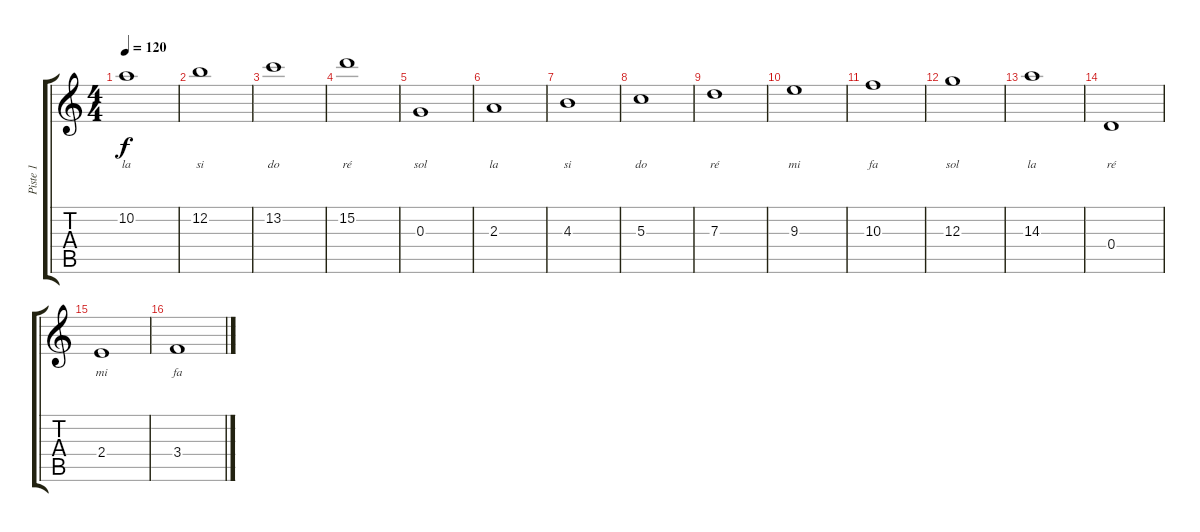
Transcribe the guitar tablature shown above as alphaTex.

\track ("Piste 1" "Piste 1") {instrument acousticguitarsteel}
\staff {score tabs}
\tuning (E4 B3 G3 D3 A2 E2) {hide}
\ts (4 4)
\tempo 120
\clef g2
\ks c
10.2.1{lyrics (0 "la") lyrics (1 "") lyrics (2 "") lyrics (3 "") lyrics (4 "") dy f} |
12.2.1{lyrics (0 "si") lyrics (1 "") lyrics (2 "") lyrics (3 "") lyrics (4 "")} |
13.2.1{lyrics (0 "do") lyrics (1 "") lyrics (2 "") lyrics (3 "") lyrics (4 "")} |
15.2.1{lyrics (0 "ré") lyrics (1 "") lyrics (2 "") lyrics (3 "") lyrics (4 "")} |
0.3.1{lyrics (0 "sol") lyrics (1 "") lyrics (2 "") lyrics (3 "") lyrics (4 "")} |
2.3.1{lyrics (0 "la") lyrics (1 "") lyrics (2 "") lyrics (3 "") lyrics (4 "")} |
4.3.1{lyrics (0 "si") lyrics (1 "") lyrics (2 "") lyrics (3 "") lyrics (4 "")} |
5.3.1{lyrics (0 "do") lyrics (1 "") lyrics (2 "") lyrics (3 "") lyrics (4 "")} |
7.3.1{lyrics (0 "ré") lyrics (1 "") lyrics (2 "") lyrics (3 "") lyrics (4 "")} |
9.3.1{lyrics (0 "mi") lyrics (1 "") lyrics (2 "") lyrics (3 "") lyrics (4 "")} |
10.3.1{lyrics (0 "fa") lyrics (1 "") lyrics (2 "") lyrics (3 "") lyrics (4 "")} |
12.3.1{lyrics (0 "sol") lyrics (1 "") lyrics (2 "") lyrics (3 "") lyrics (4 "")} |
14.3.1{lyrics (0 "la") lyrics (1 "") lyrics (2 "") lyrics (3 "") lyrics (4 "")} |
0.4.1{lyrics (0 "ré") lyrics (1 "") lyrics (2 "") lyrics (3 "") lyrics (4 "")} |
2.4.1{lyrics (0 "mi") lyrics (1 "") lyrics (2 "") lyrics (3 "") lyrics (4 "")} |
3.4.1{lyrics (0 "fa") lyrics (1 "") lyrics (2 "") lyrics (3 "") lyrics (4 "")}
